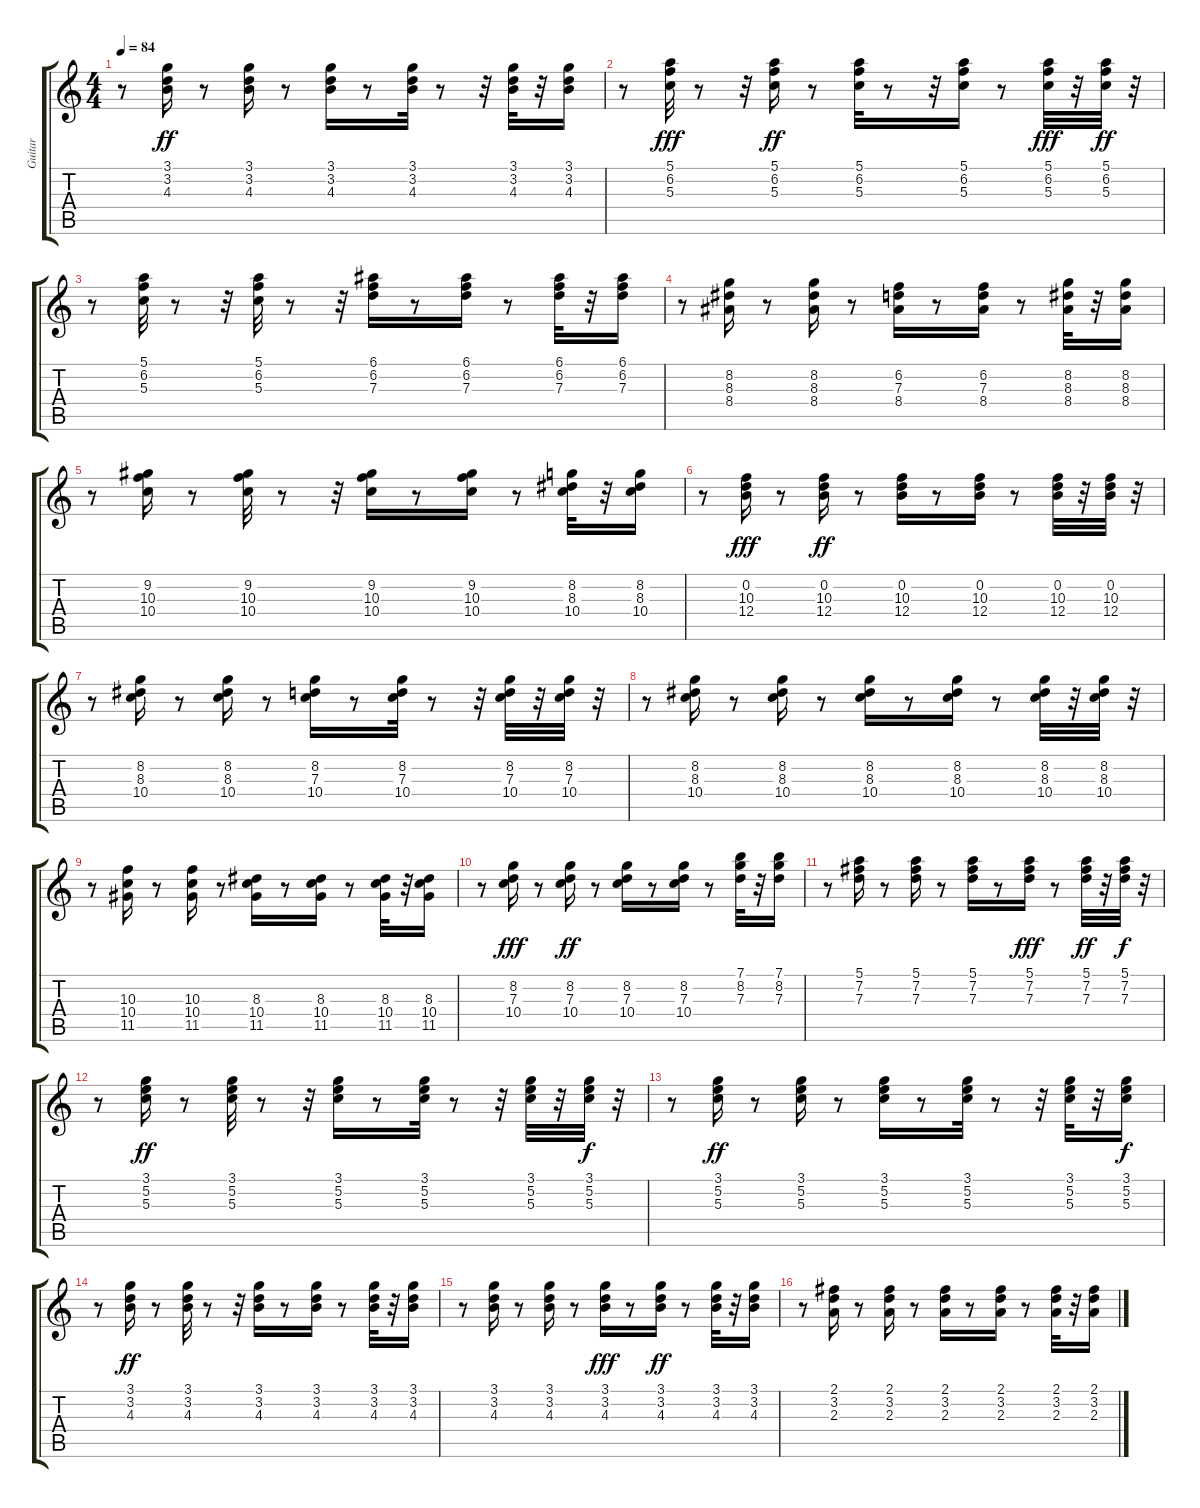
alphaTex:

\track ("Guitar" "Guitar") {instrument electricguitarclean}
\staff {score tabs}
\tuning (E4 B3 G3 D3 A2 E2) {hide}
\ts (4 4)
\tempo 84
\clef g2
\ks c
r.8{dy f} (3.1 3.2 4.3).16{dy ff} r.8 (3.1 3.2 4.3).16 r.8 (3.1 3.2 4.3).16 r.8 (3.1 3.2 4.3).32 r.8 r.32 (3.1 3.2 4.3).32 r.32 (3.1 3.2 4.3).16 |
r.8 (5.1 6.2 5.3).32{dy fff} r.8 r.32 (5.1 6.2 5.3).16{dy ff} r.8 (5.1 6.2 5.3).32 r.8 r.32 (5.1 6.2 5.3).16 r.8 (5.1 6.2 5.3).32{dy fff} r.32 (5.1 6.2 5.3).32{dy ff} r.32 |
r.8 (5.1 6.2 5.3).32 r.8 r.32 (5.1 6.2 5.3).32 r.8 r.32 (6.1 6.2 7.3).16 r.8 (6.1 6.2 7.3).16 r.8 (6.1 6.2 7.3).32 r.32 (6.1 6.2 7.3).16 |
r.8 (8.2 8.3 8.4).16 r.8 (8.2 8.3 8.4).16 r.8 (6.2 7.3 8.4).16 r.8 (6.2 7.3 8.4).16 r.8 (8.2 8.3 8.4).32 r.32 (8.2 8.3 8.4).16 |
r.8 (9.2 10.3 10.4).16 r.8 (9.2 10.3 10.4).32 r.8 r.32 (9.2 10.3 10.4).16 r.8 (9.2 10.3 10.4).16 r.8 (8.2 8.3 10.4).32 r.32 (8.2 8.3 10.4).16 |
r.8 (0.2 10.3 12.4).16{dy fff} r.8 (0.2 10.3 12.4).16{dy ff} r.8 (0.2 10.3 12.4).16 r.8 (0.2 10.3 12.4).16 r.8 (0.2 10.3 12.4).32 r.32 (0.2 10.3 12.4).32 r.32 |
r.8 (8.2 8.3 10.4).16 r.8 (8.2 8.3 10.4).16 r.8 (8.2 7.3 10.4).16 r.8 (8.2 7.3 10.4).32 r.8 r.32 (8.2 7.3 10.4).32 r.32 (8.2 7.3 10.4).32 r.32 |
r.8 (8.2 8.3 10.4).16 r.8 (8.2 8.3 10.4).16 r.8 (8.2 8.3 10.4).16 r.8 (8.2 8.3 10.4).16 r.8 (8.2 8.3 10.4).32 r.32 (8.2 8.3 10.4).32 r.32 |
r.8 (10.3 10.4 11.5).16 r.8 (10.3 10.4 11.5).16 r.8 (8.3 10.4 11.5).16 r.8 (8.3 10.4 11.5).16 r.8 (8.3 10.4 11.5).32 r.32 (8.3 10.4 11.5).16 |
r.8 (8.2 7.3 10.4).16{dy fff} r.8 (8.2 7.3 10.4).16{dy ff} r.8 (8.2 7.3 10.4).16 r.8 (8.2 7.3 10.4).16 r.8 (7.1 8.2 7.3).32 r.32 (7.1 8.2 7.3).16 |
r.8 (5.1 7.2 7.3).16 r.8 (5.1 7.2 7.3).16 r.8 (5.1 7.2 7.3).16 r.8 (5.1 7.2 7.3).16{dy fff} r.8 (5.1 7.2 7.3).32{dy ff} r.32 (5.1 7.2 7.3).32{dy f} r.32 |
r.8 (3.1 5.2 5.3).16{dy ff} r.8 (3.1 5.2 5.3).32 r.8 r.32 (3.1 5.2 5.3).16 r.8 (3.1 5.2 5.3).32 r.8 r.32 (3.1 5.2 5.3).32 r.32 (3.1 5.2 5.3).32{dy f} r.32 |
r.8 (3.1 5.2 5.3).16{dy ff} r.8 (3.1 5.2 5.3).16 r.8 (3.1 5.2 5.3).16 r.8 (3.1 5.2 5.3).32 r.8 r.32 (3.1 5.2 5.3).32 r.32 (3.1 5.2 5.3).16{dy f} |
r.8 (3.1 3.2 4.3).16{dy ff} r.8 (3.1 3.2 4.3).32 r.8 r.32 (3.1 3.2 4.3).16 r.8 (3.1 3.2 4.3).16 r.8 (3.1 3.2 4.3).32 r.32 (3.1 3.2 4.3).16 |
r.8 (3.1 3.2 4.3).16 r.8 (3.1 3.2 4.3).16 r.8 (3.1 3.2 4.3).16{dy fff} r.8 (3.1 3.2 4.3).16{dy ff} r.8 (3.1 3.2 4.3).32 r.32 (3.1 3.2 4.3).16 |
r.8 (2.1 3.2 2.3).16 r.8 (2.1 3.2 2.3).16 r.8 (2.1 3.2 2.3).16 r.8 (2.1 3.2 2.3).16 r.8 (2.1 3.2 2.3).32 r.32 (2.1 3.2 2.3).16
